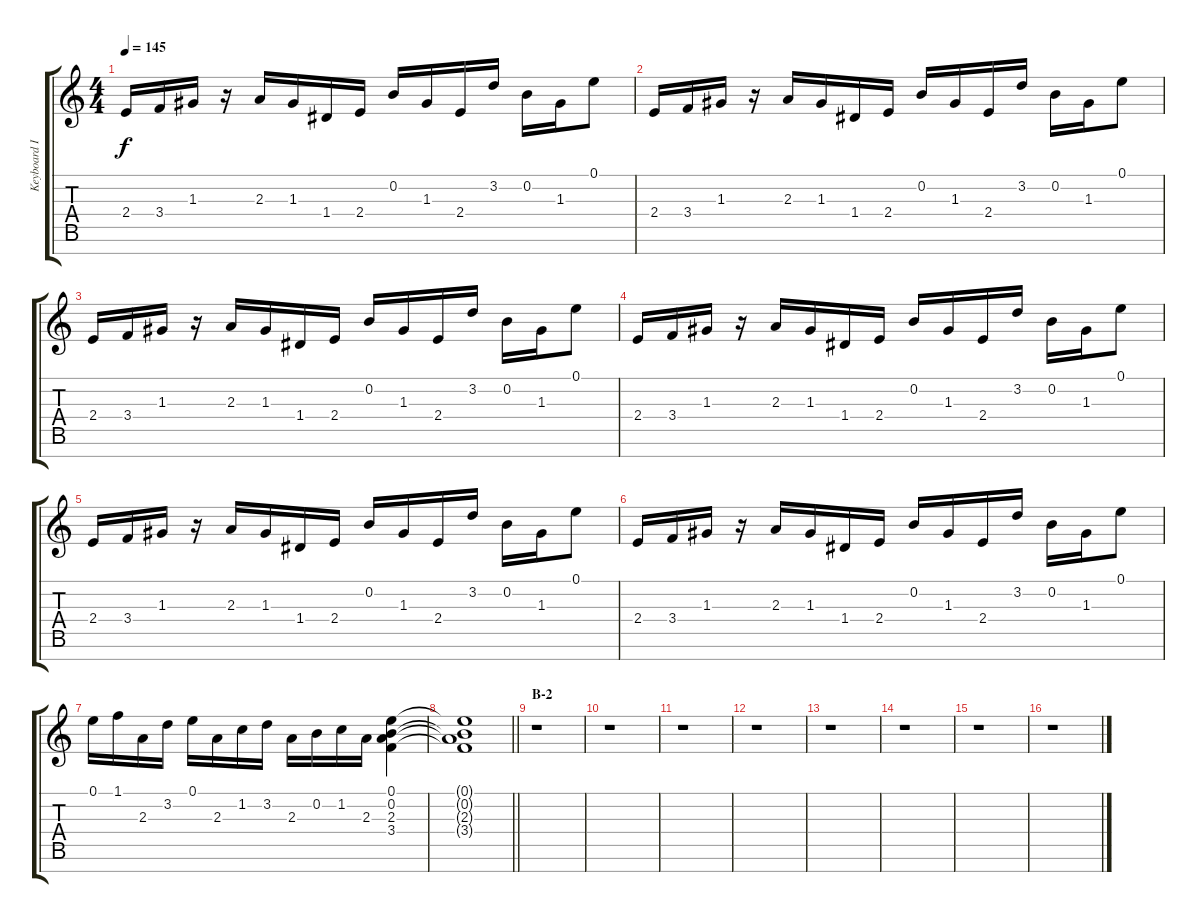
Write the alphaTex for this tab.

\track ("Keyboard I" "Keyboard I") {instrument synthbrass1}
\staff {score tabs}
\tuning (E5 B4 G4 D4 A3 E3 B2) {hide}
\ts (4 4)
\tempo 145
\clef g2
\ks c
2.4.16{dy f} 3.4.16 1.3.16 r.16 2.3.16 1.3.16 1.4.16 2.4.16 0.2.16 1.3.16 2.4.16 3.2.16 0.2.16 1.3.16 0.1.8 |
2.4.16 3.4.16 1.3.16 r.16 2.3.16 1.3.16 1.4.16 2.4.16 0.2.16 1.3.16 2.4.16 3.2.16 0.2.16 1.3.16 0.1.8 |
2.4.16 3.4.16 1.3.16 r.16 2.3.16 1.3.16 1.4.16 2.4.16 0.2.16 1.3.16 2.4.16 3.2.16 0.2.16 1.3.16 0.1.8 |
2.4.16 3.4.16 1.3.16 r.16 2.3.16 1.3.16 1.4.16 2.4.16 0.2.16 1.3.16 2.4.16 3.2.16 0.2.16 1.3.16 0.1.8 |
2.4.16 3.4.16 1.3.16 r.16 2.3.16 1.3.16 1.4.16 2.4.16 0.2.16 1.3.16 2.4.16 3.2.16 0.2.16 1.3.16 0.1.8 |
2.4.16 3.4.16 1.3.16 r.16 2.3.16 1.3.16 1.4.16 2.4.16 0.2.16 1.3.16 2.4.16 3.2.16 0.2.16 1.3.16 0.1.8 |
0.1.16 1.1.16 2.3.16 3.2.16 0.1.16 2.3.16 1.2.16 3.2.16 2.3.16 0.2.16 1.2.16 2.3.16 (0.1 0.2 2.3 3.4).4 |
\barLineRight lightlight
(0.1{t} 0.2{t} 2.3{t} 3.4{t}).1 |
\section ("" "B-2")
r.1 |
r.1 |
r.1 |
r.1 |
r.1 |
r.1 |
r.1 |
r.1
